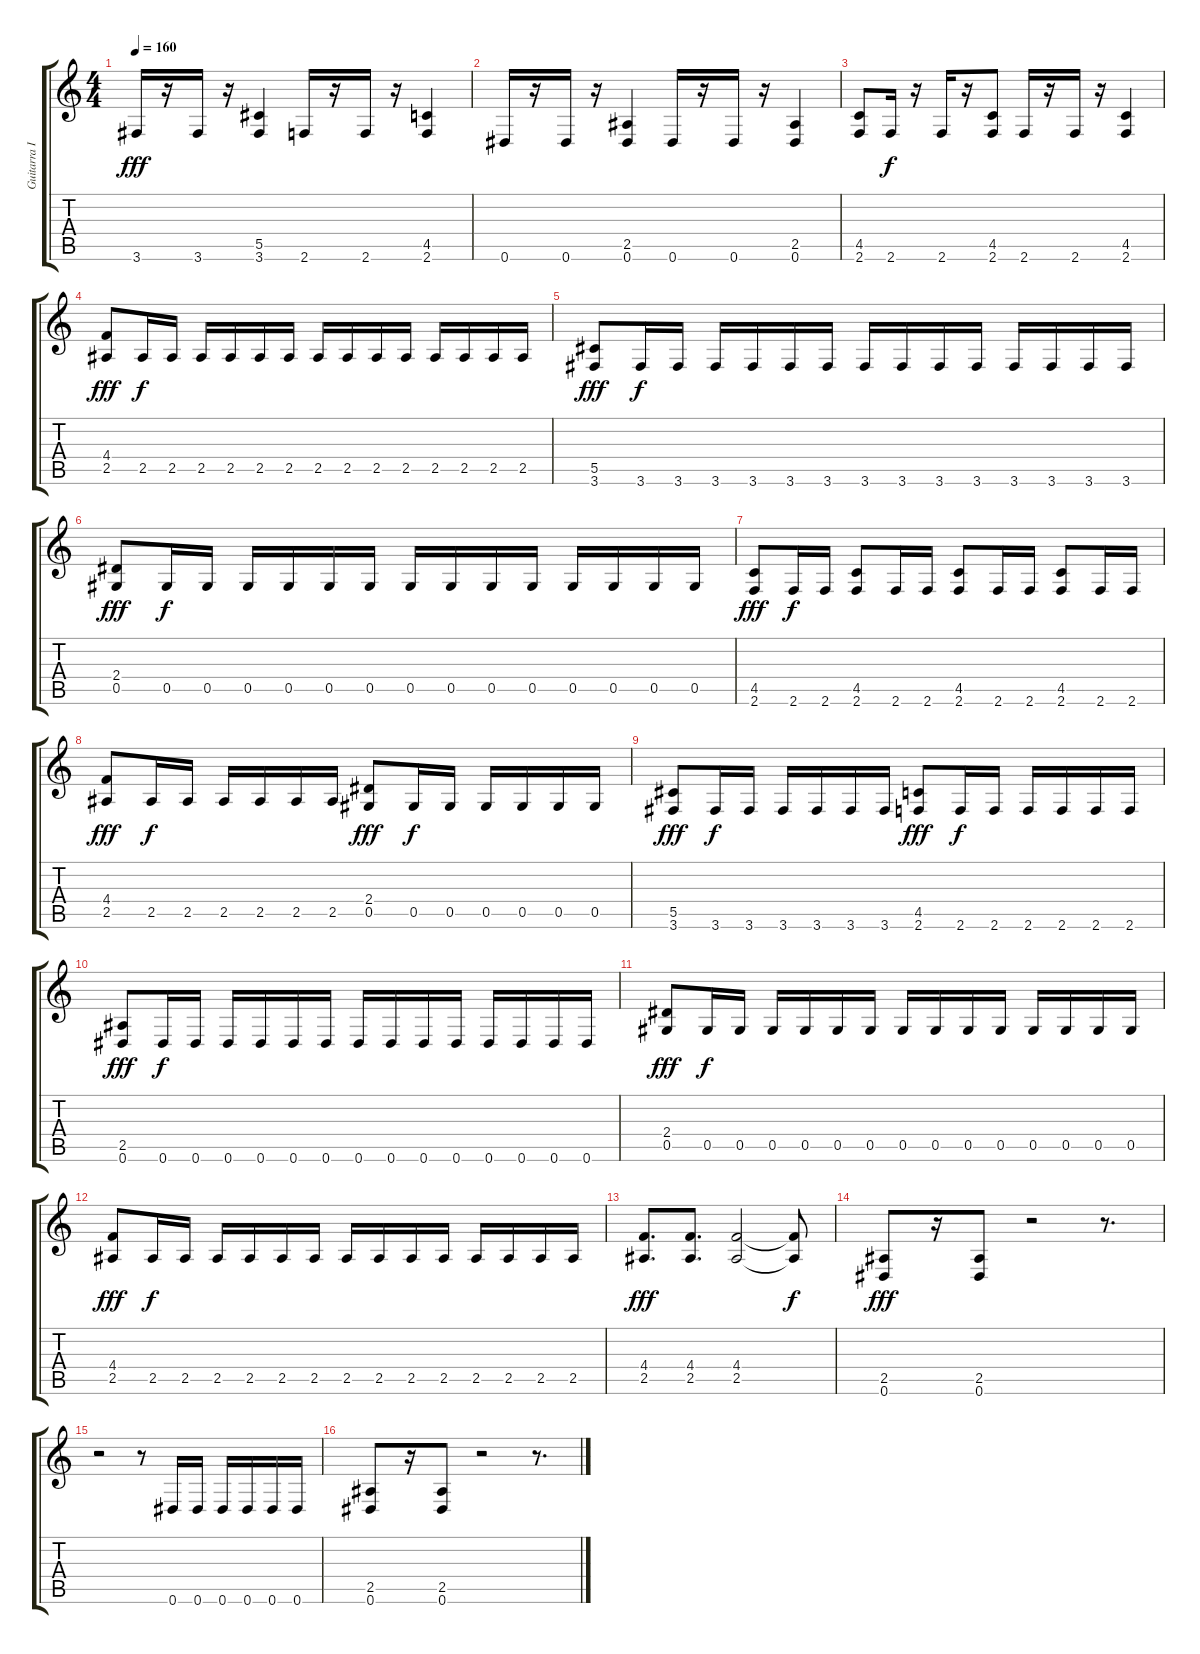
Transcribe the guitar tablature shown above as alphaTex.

\track ("Guitarra II" "Guitarra I") {instrument distortionguitar}
\staff {score tabs}
\tuning (Eb4 Bb3 Gb3 Db3 Ab2 Eb2) {hide}
\ts (4 4)
\tempo 160
\clef g2
\ks c
3.6.16{dy fff} r.16 3.6.16 r.16 (5.5 3.6).4 2.6.16 r.16 2.6.16 r.16 (4.5 2.6).4 |
0.6.16 r.16 0.6.16 r.16 (2.5 0.6).4 0.6.16 r.16 0.6.16 r.16 (2.5 0.6).4 |
(4.5 2.6).8 2.6.16{dy f} r.16 2.6.16 r.16 (4.5 2.6).8 2.6.16 r.16 2.6.16 r.16 (4.5 2.6).4 |
(4.4 2.5).8{dy fff} 2.5.16{dy f} 2.5.16 2.5.16 2.5.16 2.5.16 2.5.16 2.5.16 2.5.16 2.5.16 2.5.16 2.5.16 2.5.16 2.5.16 2.5.16 |
(5.5 3.6).8{dy fff} 3.6.16{dy f} 3.6.16 3.6.16 3.6.16 3.6.16 3.6.16 3.6.16 3.6.16 3.6.16 3.6.16 3.6.16 3.6.16 3.6.16 3.6.16 |
(2.4 0.5).8{dy fff} 0.5.16{dy f} 0.5.16 0.5.16 0.5.16 0.5.16 0.5.16 0.5.16 0.5.16 0.5.16 0.5.16 0.5.16 0.5.16 0.5.16 0.5.16 |
(4.5 2.6).8{dy fff} 2.6.16{dy f} 2.6.16 (4.5 2.6).8 2.6.16 2.6.16 (4.5 2.6).8 2.6.16 2.6.16 (4.5 2.6).8 2.6.16 2.6.16 |
(4.4 2.5).8{dy fff} 2.5.16{dy f} 2.5.16 2.5.16 2.5.16 2.5.16 2.5.16 (2.4 0.5).8{dy fff} 0.5.16{dy f} 0.5.16 0.5.16 0.5.16 0.5.16 0.5.16 |
(5.5 3.6).8{dy fff} 3.6.16{dy f} 3.6.16 3.6.16 3.6.16 3.6.16 3.6.16 (4.5 2.6).8{dy fff} 2.6.16{dy f} 2.6.16 2.6.16 2.6.16 2.6.16 2.6.16 |
(2.5 0.6).8{dy fff} 0.6.16{dy f} 0.6.16 0.6.16 0.6.16 0.6.16 0.6.16 0.6.16 0.6.16 0.6.16 0.6.16 0.6.16 0.6.16 0.6.16 0.6.16 |
(2.4 0.5).8{dy fff} 0.5.16{dy f} 0.5.16 0.5.16 0.5.16 0.5.16 0.5.16 0.5.16 0.5.16 0.5.16 0.5.16 0.5.16 0.5.16 0.5.16 0.5.16 |
(4.4 2.5).8{dy fff} 2.5.16{dy f} 2.5.16 2.5.16 2.5.16 2.5.16 2.5.16 2.5.16 2.5.16 2.5.16 2.5.16 2.5.16 2.5.16 2.5.16 2.5.16 |
(4.4 2.5).8{d dy fff} (4.4 2.5).8{d} (4.4 2.5).2 (4.4{t} 2.5{t}).8{dy f} |
(2.5 0.6).8{dy fff} r.16 (2.5 0.6).8 r.2 r.8{d} |
r.2 r.8 0.6.16 0.6.16 0.6.16 0.6.16 0.6.16 0.6.16 |
(2.5 0.6).8 r.16 (2.5 0.6).8 r.2 r.8{d}
